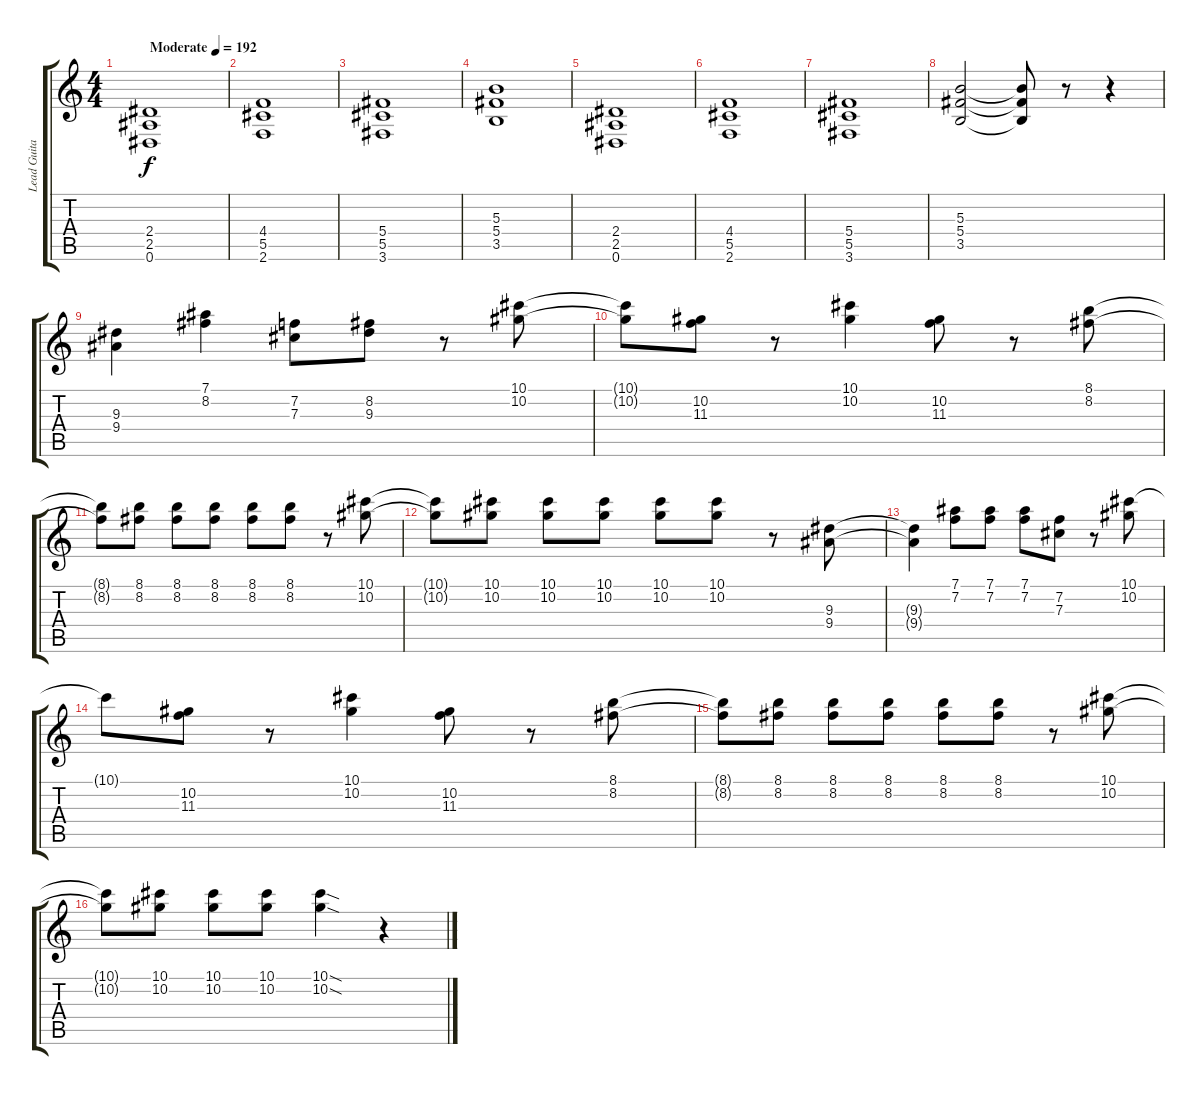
\track ("Lead Guitar" "Lead Guita") {instrument distortionguitar}
\staff {score tabs}
\tuning (Eb4 Bb3 Gb3 Db3 Ab2 Eb2) {hide}
\ts (4 4)
\tempo (192 "Moderate")
\clef g2
\ks c
(2.4 2.5 0.6).1{dy f instrument distortionguitar} |
(4.4 5.5 2.6).1 |
(5.4 5.5 3.6).1 |
(5.3 5.4 3.5).1 |
(2.4 2.5 0.6).1 |
(4.4 5.5 2.6).1 |
(5.4 5.5 3.6).1 |
(5.3 5.4 3.5).2 (5.3{t} 5.4{t} 3.5{t}).8 r.8 r.4 |
(9.3 9.4).4 (7.1 8.2).4 (7.2 7.3).8 (8.2 9.3).8 r.8 (10.1 10.2).8 |
(10.1{t} 10.2{t}).8 (10.2 11.3).8 r.8 (10.1 10.2).4 (10.2 11.3).8 r.8 (8.1 8.2).8 |
(8.1{t} 8.2{t}).8 (8.1 8.2).8 (8.1 8.2).8 (8.1 8.2).8 (8.1 8.2).8 (8.1 8.2).8 r.8 (10.1 10.2).8 |
(10.1{t} 10.2{t}).8 (10.1 10.2).8 (10.1 10.2).8 (10.1 10.2).8 (10.1 10.2).8 (10.1 10.2).8 r.8 (9.3 9.4).8 |
(9.3{t} 9.4{t}).4 (7.1 7.2).8 (7.1 7.2).8 (7.1 7.2).8 (7.2 7.3).8 r.8 (10.1 10.2).8 |
10.1{t}.8 (10.2 11.3).8 r.8 (10.1 10.2).4 (10.2 11.3).8 r.8 (8.1 8.2).8 |
(8.1{t} 8.2{t}).8 (8.1 8.2).8 (8.1 8.2).8 (8.1 8.2).8 (8.1 8.2).8 (8.1 8.2).8 r.8 (10.1 10.2).8 |
(10.1{t} 10.2{t}).8 (10.1 10.2).8 (10.1 10.2).8 (10.1 10.2).8 (10.1{sod} 10.2{sod}).4 r.4
